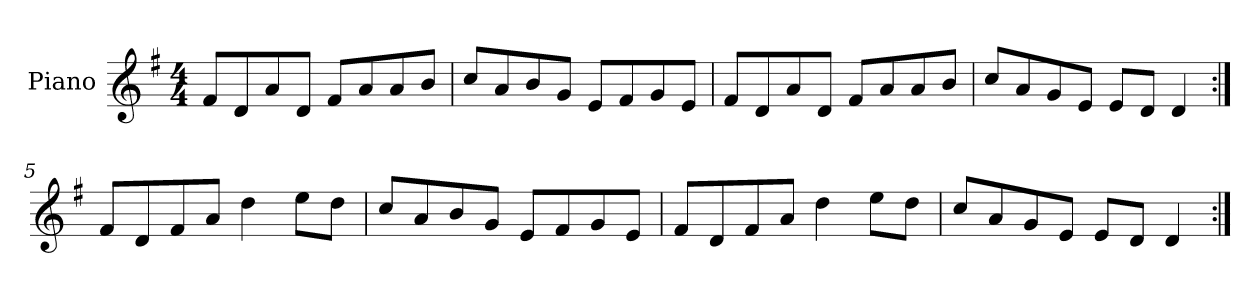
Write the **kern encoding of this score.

**kern
*part1
*staff1
*I"Piano
*I'Pno
*clefG2
*k[f#]
*D:mix
*M4/4
=1
8f#/L
8d/
8a/
8d/J
8f#/L
8a/
8a/
8b/J
=2
8cc/L
8a/
8b/
8g/J
8e/L
8f#/
8g/
8e/J
=3
8f#/L
8d/
8a/
8d/J
8f#/L
8a/
8a/
8b/J
=4
8cc/L
8a/
8g/
8e/J
8e/L
8d/J
4d/
=5:|!
8f#/L
8d/
8f#/
8a/J
4dd\
8ee\L
8dd\J
=6
8cc/L
8a/
8b/
8g/J
8e/L
8f#/
8g/
8e/J
=7
8f#/L
8d/
8f#/
8a/J
4dd\
8ee\L
8dd\J
=8
8cc/L
8a/
8g/
8e/J
8e/L
8d/J
4d/
=:|!
*-
